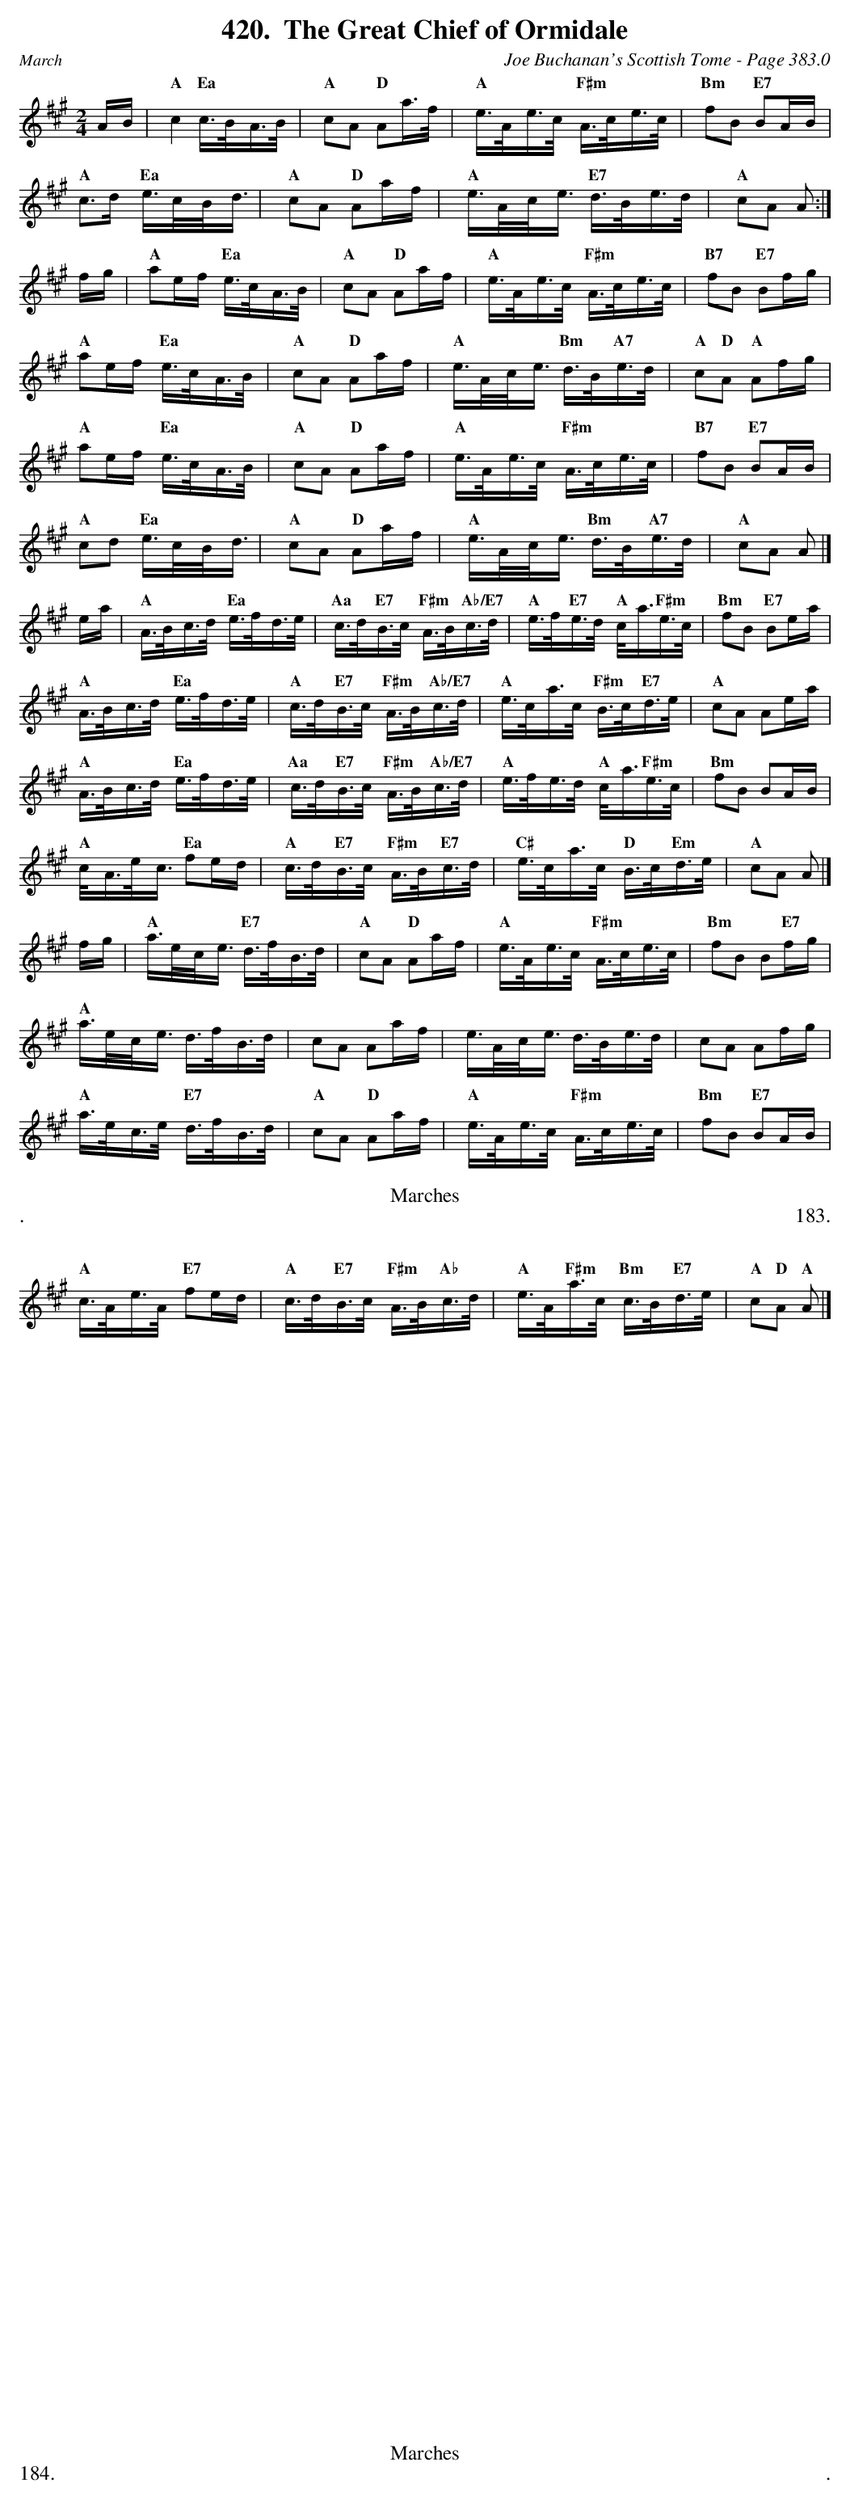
X:1
T:Great Chief of Ormidale, The
C:Joe Buchanan's Scottish Tome - Page 383.0
L:1/8
M:2/4
K:A
A/B/ | "A"c2         "Ea"c/>B/A/>B/ | "A"cA              "D"Aa/>f/           | "A"e/>A/e/>c/      "F#m"A/>c/e/>c/    | "Bm"fB   "E7"BA/B/  |
"A"c>d        "Ea"e/>c/B/<d/ | "A"cA              "D"Aa/f/            | "A"e/>A/c/<e/      "E7"d/>B/e/>d/     | "A"cA    A         :|
f/g/ | "A"ae/f/      "Ea"e/>c/A/>B/ | "A"cA              "D"Aa/f/            | "A"e/>A/e/>c/      "F#m"A/>c/e/>c/    | "B7"fB   "E7"Bf/g/  |
"A"ae/f/      "Ea"e/>c/A/>B/ | "A"cA              "D"Aa/f/            | "A"e/>A/c/<e/      "Bm"d/>B/"A7"e/>d/ | "A"c"D"A "A"Af/g/   |
"A"ae/f/      "Ea"e/>c/A/>B/ | "A"cA              "D"Aa/f/            | "A"e/>A/e/>c/      "F#m"A/>c/e/>c/    | "B7"fB   "E7"BA/B/  |
"A"cd         "Ea"e/>c/B/<d/ | "A"cA              "D"Aa/f/            | "A"e/>A/c/<e/      "Bm"d/>B/"A7"e/>d/ | "A"cA    A          |]
e/a/ | "A"A/>B/c/>d/ "Ea"e/>f/d/>e/ | "Aa"c/>d/"E7"B/>c/ "F#m"A/>B/"Ab/E7"c/>d/ | "A"e/>f/"E7"e/>d/      "A"c/<a/"F#m"e/>c/      | "Bm"fB   "E7"Be/a/  |
"A"A/>B/c/>d/ "Ea"e/>f/d/>e/ | "A"c/>d/"E7"B/>c/  "F#m"A/>B/"Ab/E7"c/>d/ | "A"e/>c/a/>c/      "F#m"B/>c/"E7"d/>e/    | "A"cA    Ae/a/      |
"A"A/>B/c/>d/ "Ea"e/>f/d/>e/ | "Aa"c/>d/"E7"B/>c/ "F#m"A/>B/"Ab/E7"c/>d/ | "A"e/>f/e/>d/      "A"c/<a/"F#m"e/>c/      | "Bm"fB   BA/B/      |
"A"c/<A/e/<c/ "Ea"fe/d/      | "A"c/>d/"E7"B/>c/  "F#m"A/>B/"E7"c/>d/ | "C#"e/>c/a/>c/     "D"B/>c/"Em"d/>e/      | "A"cA    A          |]
f/g/ | "A"a/>e/c/<e/ "E7"d/>f/B/>d/ | "A"cA              "D"Aa/f/            | "A"e/>A/e/>c/      "F#m"A/>c/e/>c/    | "Bm"fB   B"E7"f/g/  |
"A"a/>e/c/<e/ d/>f/B/>d/     | cA                 Aa/f/               | e/>A/c/<e/         d/>B/e/>d/         | cA       Af/g/      |
"A"a/>e/c/>e/ "E7"d/>f/B/>d/ | "A"cA              "D"Aa/f/            | "A"e/>A/e/>c/      "F#m"A/>c/e/>c/    | "Bm"fB   "E7"BA/B/  |
"A"c/>A/e/>A/ "E7"fe/d/      | "A"c/>d/"E7"B/>c/  "F#m"A/>B/"Ab"c/>d/ | "A"e/>A/"F#m"a/>c/ "Bm"c/>B/"E7"d/>e/ | "A"c"D"A "A"A       |]
